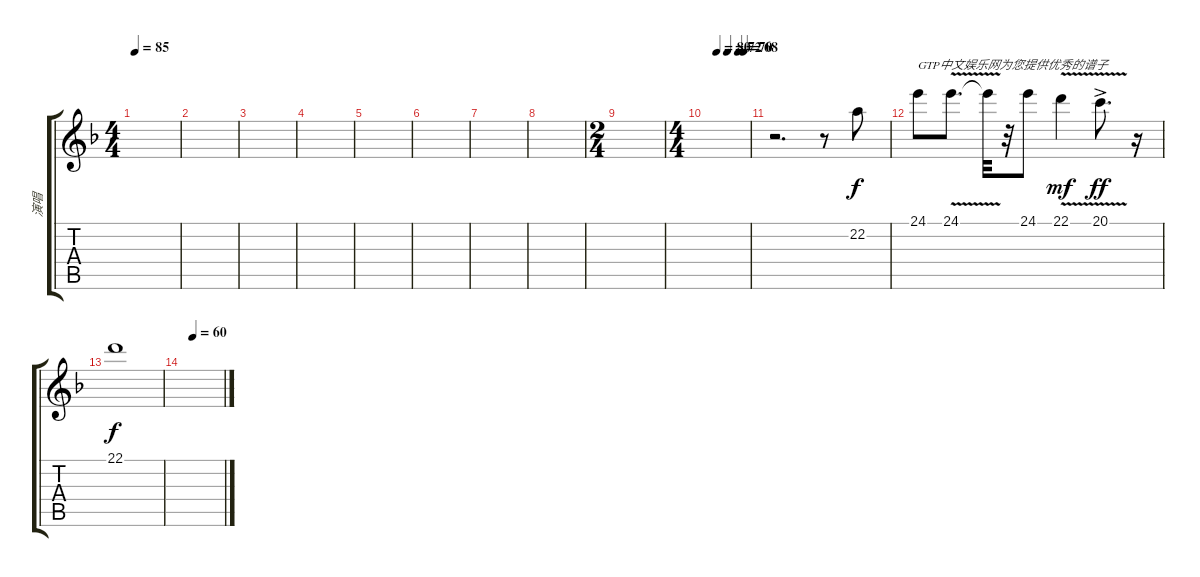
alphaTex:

\track ("演唱" "演唱") {instrument flute}
\staff {score tabs}
\tuning (E4 B3 G3 D3 A2 E2) {hide}
\ts (4 4)
\tempo 85
\clef g2
\ks f
|
|
|
|
|
|
|
|
\ts (2 4)
|
\ts (4 4)
\tempo (80 0.25)
\tempo (72 0.5)
\tempo (70 0.75)
\tempo (68 0.875)
|
r.2{d} r.8 22.2.8 |
24.1.8{txt "GTP中文娱乐网为您提供优秀的谱子"} 24.1{v}.8{d} 24.1{t}.32 r.32 24.1.8 22.1{v}.4{dy mf} 20.1{v ac}.8{d dy ff} r.16 |
22.1.1{dy f} |
\tempo (60 0.25)
